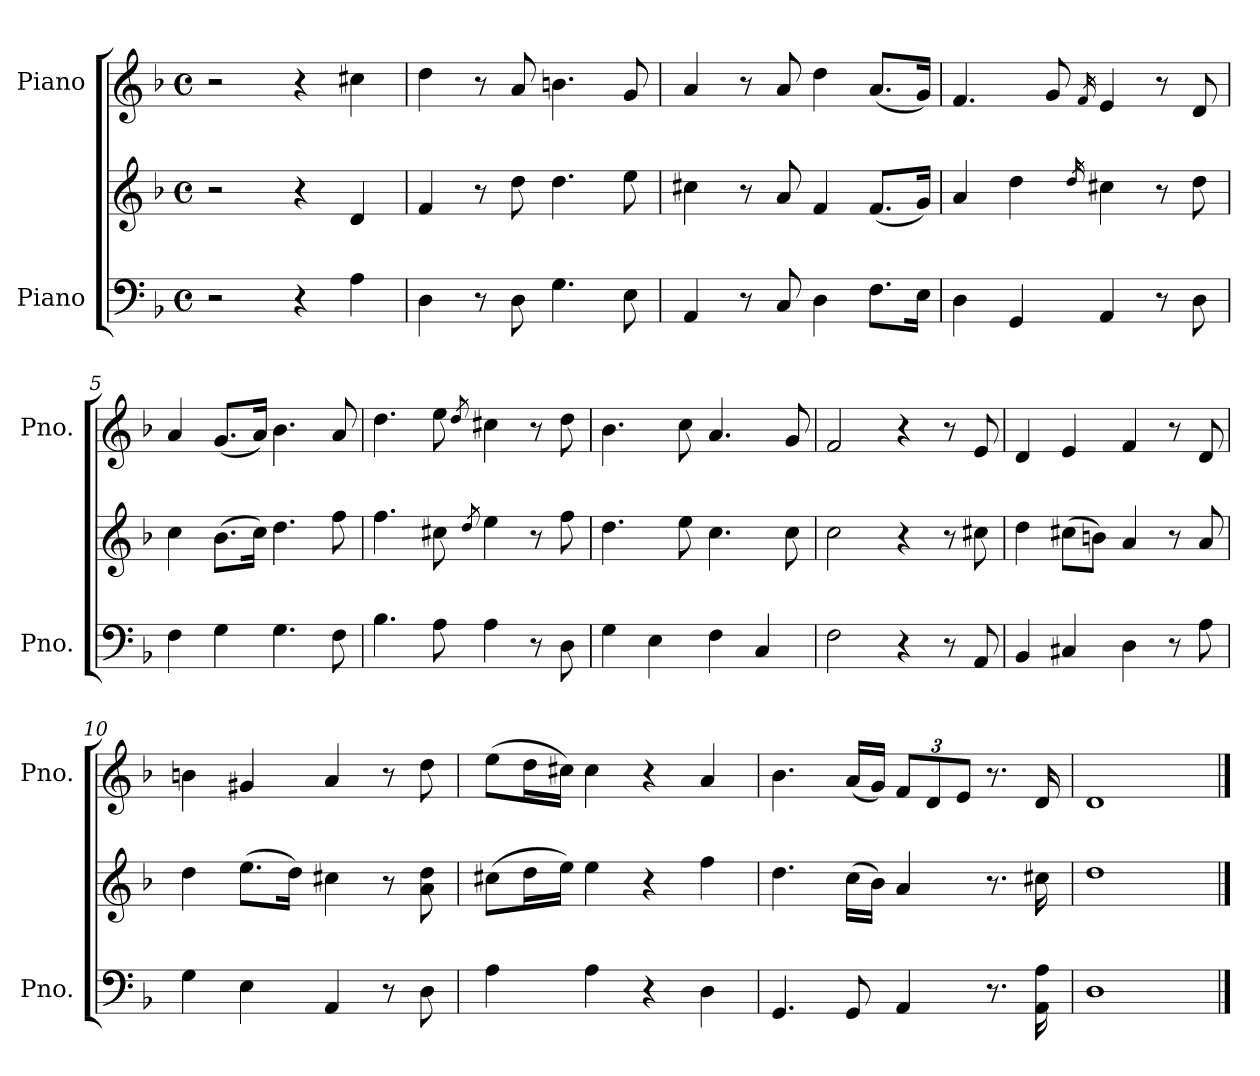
**kern	**kern	**kern
*part2	*part2	*part1
*staff3	*staff2	*staff1
*I"Piano	*	*I"Piano
*I'Pno.	*	*I'Pno.
*clefF4	*clefG2	*clefG2
*k[b-]	*k[b-]	*k[b-]
*M4/4	*M4/4	*M4/4
*met(c)	*met(c)	*met(c)
=1	=1	=1
2r	2r	2r
4r	4r	4r
4A\	4d/	4cc#X\
=2	=2	=2
4D\	4f/	4dd\
8r	8r	8r
8D\	8dd\	8a/
4.G\	4.dd\	4.bn\
8E\	8ee\	8g/
=3	=3	=3
4AA/	4cc#X\	4a/
8r	8r	8r
8C/	8a/	8a/
4D\	4f/	4dd\
8.F\L	(<8.f/L	(<8.a/L
16E\Jk	16g/Jk)	16g/Jk)
=4	=4	=4
4D\	4a/	4.f/
4GG/	4dd\	.
.	.	8g/
.	16qdd/	16qf/
4AA/	4cc#X\	4e/
8r	8r	8r
8D\	8dd\	8d/
=5	=5	=5
4F\	4cc\	4a/
4G\	(>8.b-\L	(<8.g/L
.	16cc\Jk)	16a/Jk)
4.G\	4.dd\	4.b-\
8F\	8ff\	8a/
=6	=6	=6
4.B-\	4.ff\	4.dd\
8A\	8cc#X\	8ee\
.	8qdd/	8qdd/
4A\	4ee\	4cc#X\
8r	8r	8r
8D\	8ff\	8dd\
!!LO:LB:g=z
=7	=7	=7
4G\	4.dd\	4.b-\
4E\	.	.
.	8ee\	8cc\
4F\	4.cc\	4.a/
4C/	.	.
.	8cc\	8g/
=8	=8	=8
2F\	2cc\	2f/
4r	4r	4r
8r	8r	8r
8AA/	8cc#X\	8e/
=9	=9	=9
4BB-/	4dd\	4d/
4C#X/	(>8cc#X\L	4e/
.	8bn\J)	.
4D\	4a/	4f/
8r	8r	8r
8A\	8a/	8d/
=10	=10	=10
4G\	4dd\	4bn\
4E\	(>8.ee\L	4g#X/
.	16dd\Jk)	.
4AA/	4cc#X\	4a/
8r	8r	8r
8D\	8a\ 8dd\	8dd\
=11	=11	=11
4A\	(>8cc#X\L	(>8ee\L
.	16dd\L	16dd\L
.	16ee\JJ)	16cc#X\JJ)
4A\	4ee\	4cc#\
4r	4r	4r
4D\	4ff\	4a/
!!LO:LB:g=z
=12	=12	=12
4.GG/	4.dd\	4.b-\
8GG/	(>16cc\LL	(<16a/LL
.	16b-\JJ)	16g/JJ)
*	*	*Xbrackettup
4AA/	4a/	12f/L
.	.	12d/
.	.	12e/J
8.r	8.r	8.r
16AA\ 16A\	16cc#X\	16d/
=13	=13	=13
1D	1dd	1d
==	==	==
*-	*-	*-
